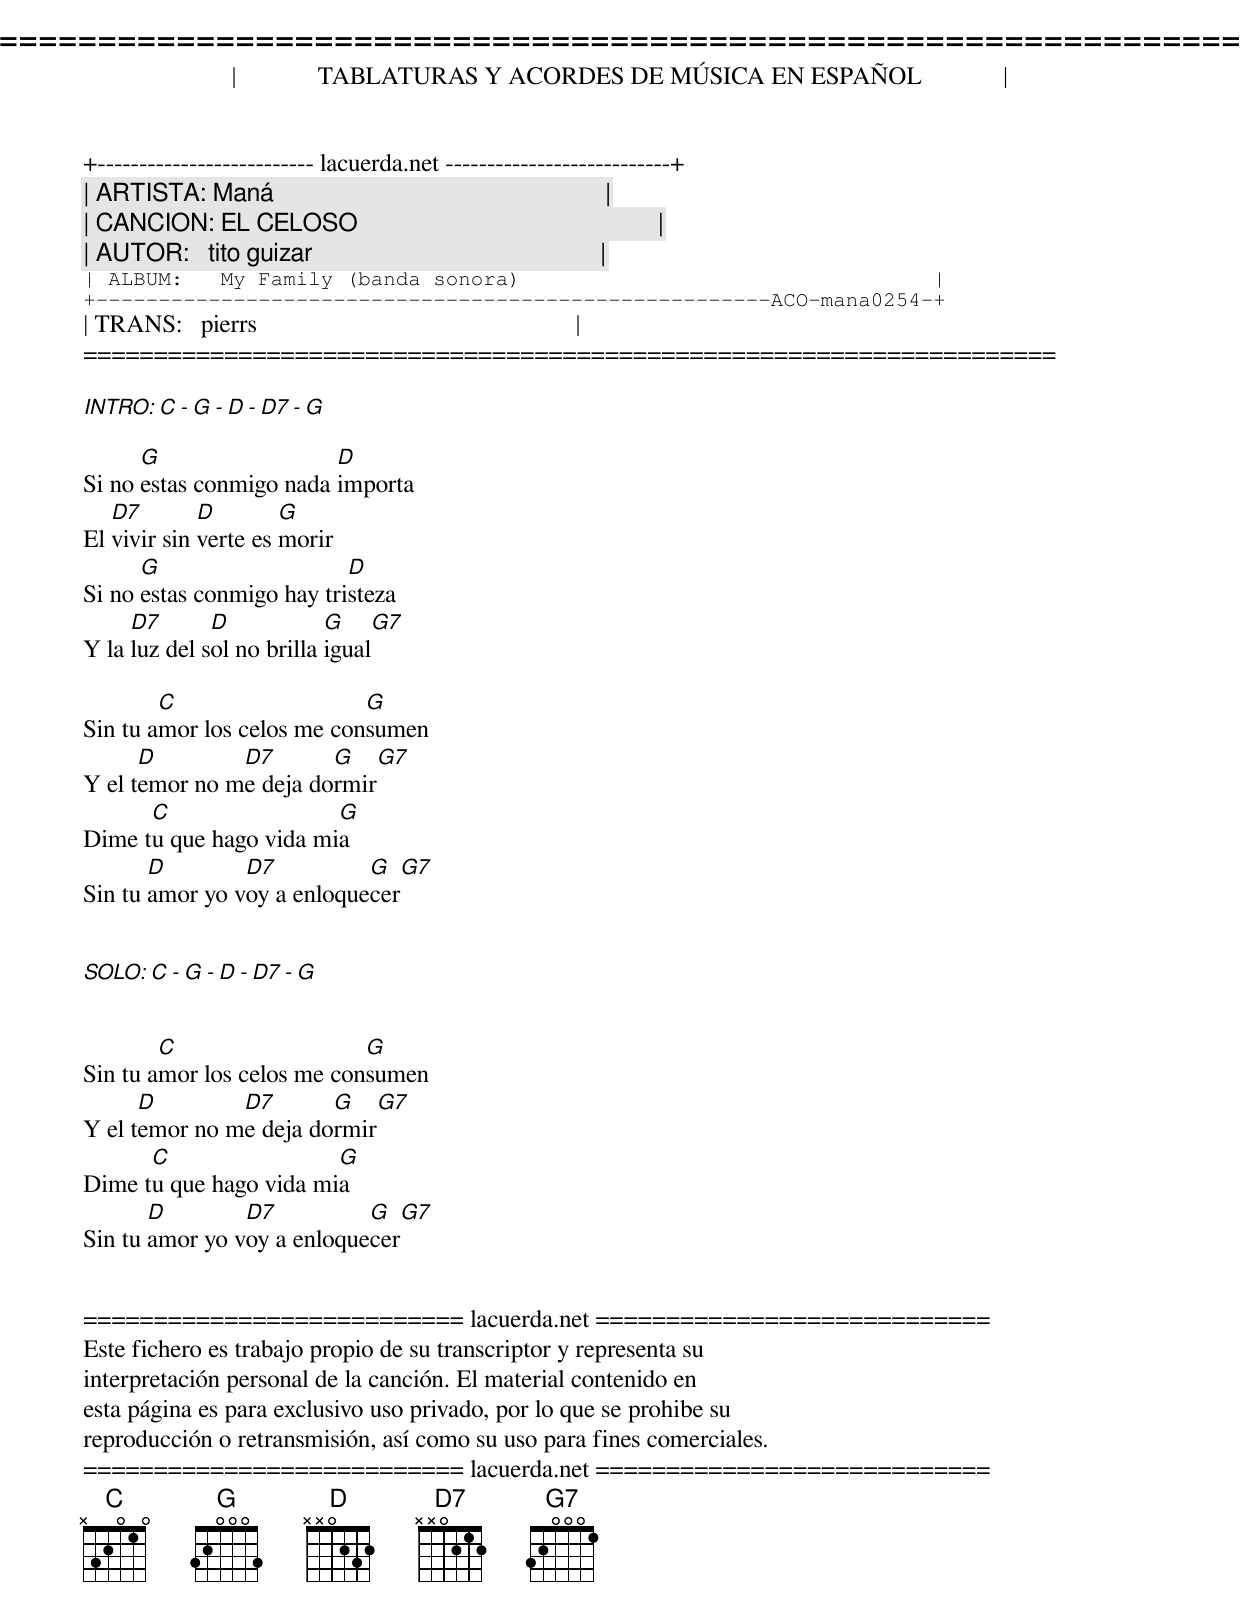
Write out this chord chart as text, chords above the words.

=====================================================================
|             TABLATURAS Y ACORDES DE MÚSICA EN ESPAÑOL             |
+-------------------------- lacuerda.net ---------------------------+
| ARTISTA: Maná                                                     |
| CANCION: EL CELOSO                                                |
| AUTOR:   tito guizar                                              |
| ALBUM:   My Family (banda sonora)                                 |
+------------------------------------------------------ACO-mana0254-+
| TRANS:   pierrs                                                   |
=====================================================================

INTRO: C - G - D - D7 - G

      G                  D
Si no estas conmigo nada importa
   D7        D        G
El vivir sin verte es morir
      G                    D
Si no estas conmigo hay tristeza
     D7       D            G      G7
Y la luz del sol no brilla igual

        C                   G
Sin tu amor los celos me consumen
      D        D7       G    G7
Y el temor no me deja dormir
      C                 G
Dime tu que hago vida mia
       D        D7          G   G7
Sin tu amor yo voy a enloquecer


SOLO: C - G - D - D7 - G


        C                   G
Sin tu amor los celos me consumen
      D        D7       G    G7
Y el temor no me deja dormir
      C                 G
Dime tu que hago vida mia
       D        D7          G   G7
Sin tu amor yo voy a enloquecer


=========================== lacuerda.net ============================
Este fichero es trabajo propio de su transcriptor y representa su
interpretación personal de la canción. El material contenido en
esta página es para exclusivo uso privado, por lo que se prohibe su
reproducción o retransmisión, así como su uso para fines comerciales.
=========================== lacuerda.net ============================
